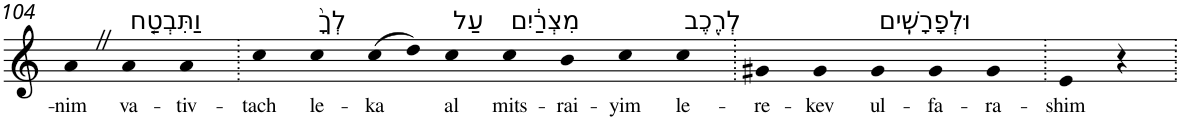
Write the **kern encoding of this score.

**kern	**text
*part1	*part1
*staff1	*staff1
*I"Piano	*
*I'Pno	*
!!LO:PB:g=z
*clefG2	*
*k[]	*
=104	=104
!	!LO:LY:b
4aZ	-nim
!LO:TX:a:t=וַתִּבְטַ֤ח	!
!	!LO:LY:b
4a	va-
!	!LO:LY:b
4a	-tiv-
=105.	=105.
!	!LO:LY:b
4cc	-tach
!LO:TX:a:t=לְךָ֙	!
!	!LO:LY:b
4cc	le-
!	!LO:LY:b
(8cc	-ka
8dd)	.
!LO:TX:a:t=עַל	!
!	!LO:LY:b
4cc	al
!LO:TX:a:t=מִצְרַ֔יִם	!
!	!LO:LY:b
4cc	mits-
!	!LO:LY:b
4b	-rai-
!	!LO:LY:b
4cc	-yim
!LO:TX:a:t=לְרֶ֖כֶב	!
!	!LO:LY:b
4cc	le-
=106.	=106.
!	!LO:LY:b
4g#X	-re-
!	!LO:LY:b
4g#	-kev
!LO:TX:a:t=וּלְפָרָשִֽׁים	!
!	!LO:LY:b
4g#	ul-
!	!LO:LY:b
4g#	-fa-
!	!LO:LY:b
4g#	-ra-
=107.	=107.
!	!LO:LY:b
4e	-shim
4r	.
=.	=.
*-	*-
